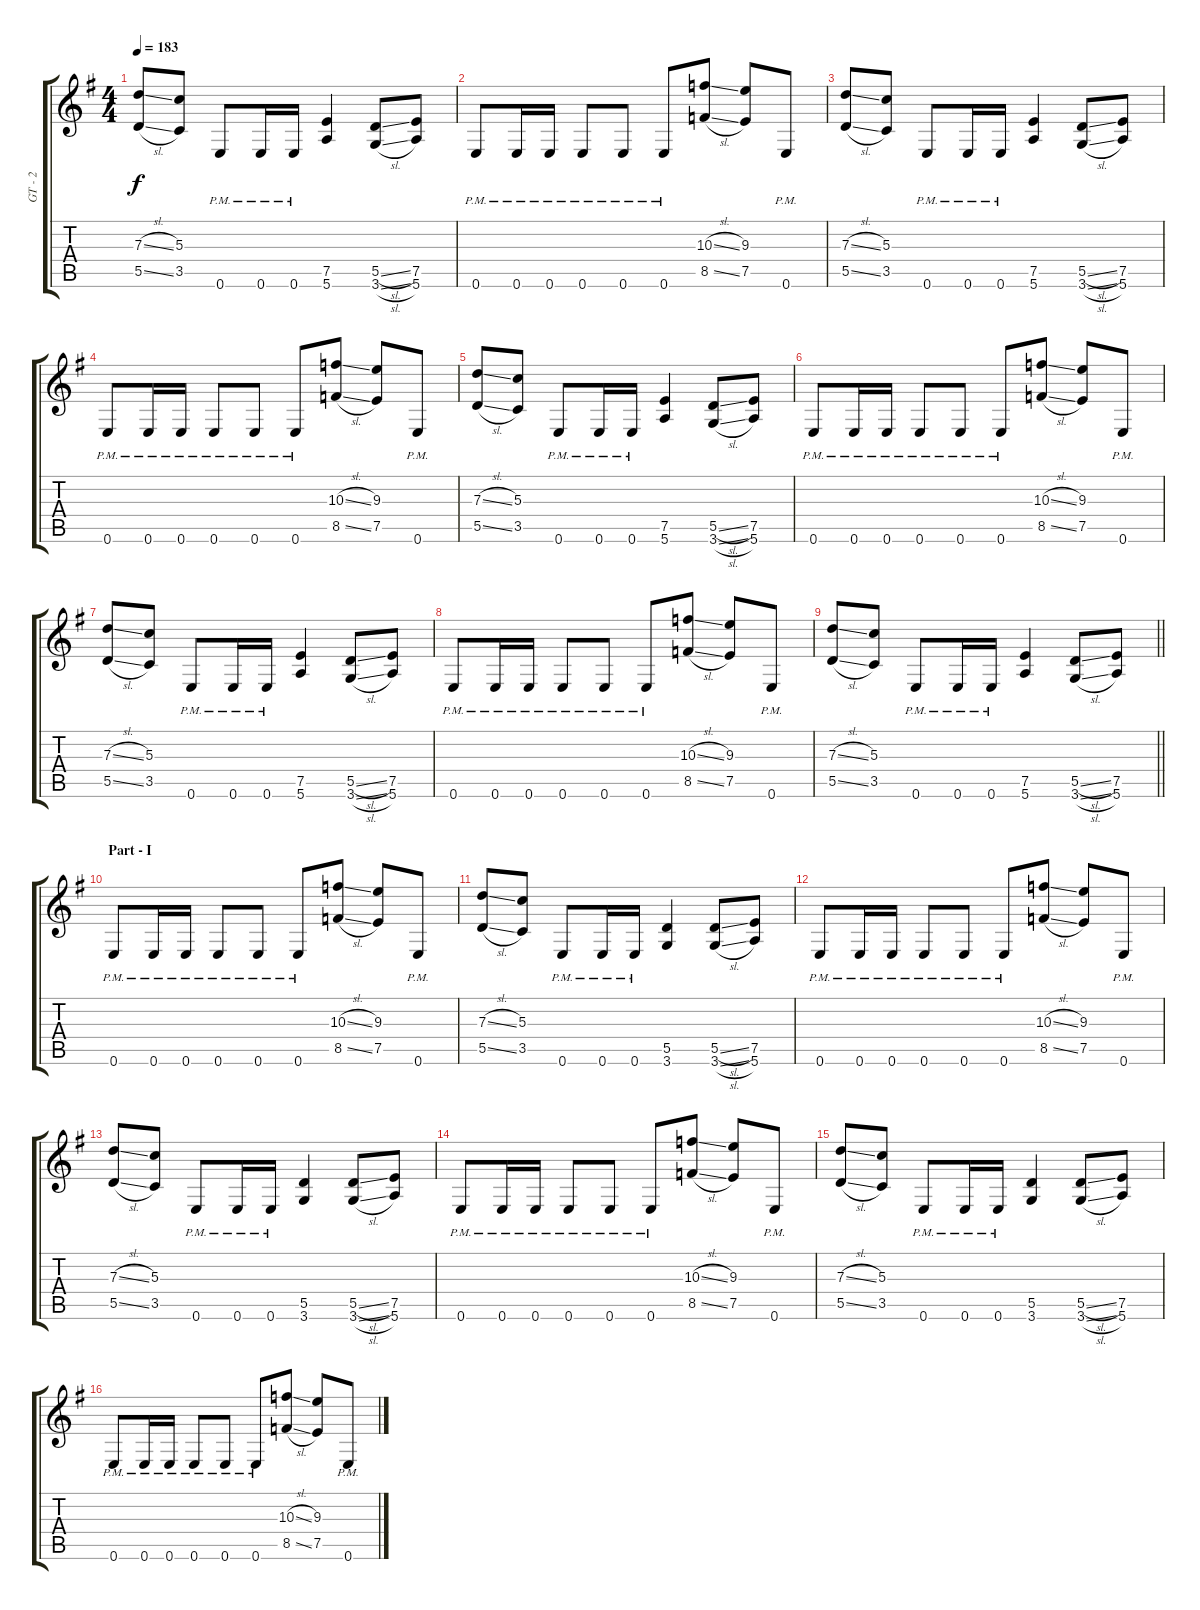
\track ("GT - 2" "GT - 2") {instrument distortionguitar}
\staff {score tabs}
\tuning (E4 B3 G3 D3 A2 E2) {hide}
\ts (4 4)
\tempo 183
\clef g2
\ks g
(7.3{sl} 5.5{sl}).8{dy f} (5.3 3.5).8 0.6{pm}.8 0.6{pm}.16 0.6{pm}.16 (7.5 5.6).4 (5.5{sl} 3.6{sl}).8 (7.5 5.6).8 |
0.6{pm}.8 0.6{pm}.16 0.6{pm}.16 0.6{pm}.8 0.6{pm}.8 0.6{pm}.8 (10.3{sl} 8.5{sl}).8 (9.3 7.5).8 0.6{pm}.8 |
(7.3{sl} 5.5{sl}).8 (5.3 3.5).8 0.6{pm}.8 0.6{pm}.16 0.6{pm}.16 (7.5 5.6).4 (5.5{sl} 3.6{sl}).8 (7.5 5.6).8 |
0.6{pm}.8 0.6{pm}.16 0.6{pm}.16 0.6{pm}.8 0.6{pm}.8 0.6{pm}.8 (10.3{sl} 8.5{sl}).8 (9.3 7.5).8 0.6{pm}.8 |
(7.3{sl} 5.5{sl}).8 (5.3 3.5).8 0.6{pm}.8 0.6{pm}.16 0.6{pm}.16 (7.5 5.6).4 (5.5{sl} 3.6{sl}).8 (7.5 5.6).8 |
0.6{pm}.8 0.6{pm}.16 0.6{pm}.16 0.6{pm}.8 0.6{pm}.8 0.6{pm}.8 (10.3{sl} 8.5{sl}).8 (9.3 7.5).8 0.6{pm}.8 |
(7.3{sl} 5.5{sl}).8 (5.3 3.5).8 0.6{pm}.8 0.6{pm}.16 0.6{pm}.16 (7.5 5.6).4 (5.5{sl} 3.6{sl}).8 (7.5 5.6).8 |
0.6{pm}.8 0.6{pm}.16 0.6{pm}.16 0.6{pm}.8 0.6{pm}.8 0.6{pm}.8 (10.3{sl} 8.5{sl}).8 (9.3 7.5).8 0.6{pm}.8 |
\barLineRight lightlight
(7.3{sl} 5.5{sl}).8 (5.3 3.5).8 0.6{pm}.8 0.6{pm}.16 0.6{pm}.16 (7.5 5.6).4 (5.5{sl} 3.6{sl}).8 (7.5 5.6).8 |
\section ("" "Part - I")
0.6{pm}.8 0.6{pm}.16 0.6{pm}.16 0.6{pm}.8 0.6{pm}.8 0.6{pm}.8 (10.3{sl} 8.5{sl}).8 (9.3 7.5).8 0.6{pm}.8 |
(7.3{sl} 5.5{sl}).8 (5.3 3.5).8 0.6{pm}.8 0.6{pm}.16 0.6{pm}.16 (5.5 3.6).4 (5.5{sl} 3.6{sl}).8 (7.5 5.6).8 |
0.6{pm}.8 0.6{pm}.16 0.6{pm}.16 0.6{pm}.8 0.6{pm}.8 0.6{pm}.8 (10.3{sl} 8.5{sl}).8 (9.3 7.5).8 0.6{pm}.8 |
(7.3{sl} 5.5{sl}).8 (5.3 3.5).8 0.6{pm}.8 0.6{pm}.16 0.6{pm}.16 (5.5 3.6).4 (5.5{sl} 3.6{sl}).8 (7.5 5.6).8 |
0.6{pm}.8 0.6{pm}.16 0.6{pm}.16 0.6{pm}.8 0.6{pm}.8 0.6{pm}.8 (10.3{sl} 8.5{sl}).8 (9.3 7.5).8 0.6{pm}.8 |
(7.3{sl} 5.5{sl}).8 (5.3 3.5).8 0.6{pm}.8 0.6{pm}.16 0.6{pm}.16 (5.5 3.6).4 (5.5{sl} 3.6{sl}).8 (7.5 5.6).8 |
0.6{pm}.8 0.6{pm}.16 0.6{pm}.16 0.6{pm}.8 0.6{pm}.8 0.6{pm}.8 (10.3{sl} 8.5{sl}).8 (9.3 7.5).8 0.6{pm}.8
